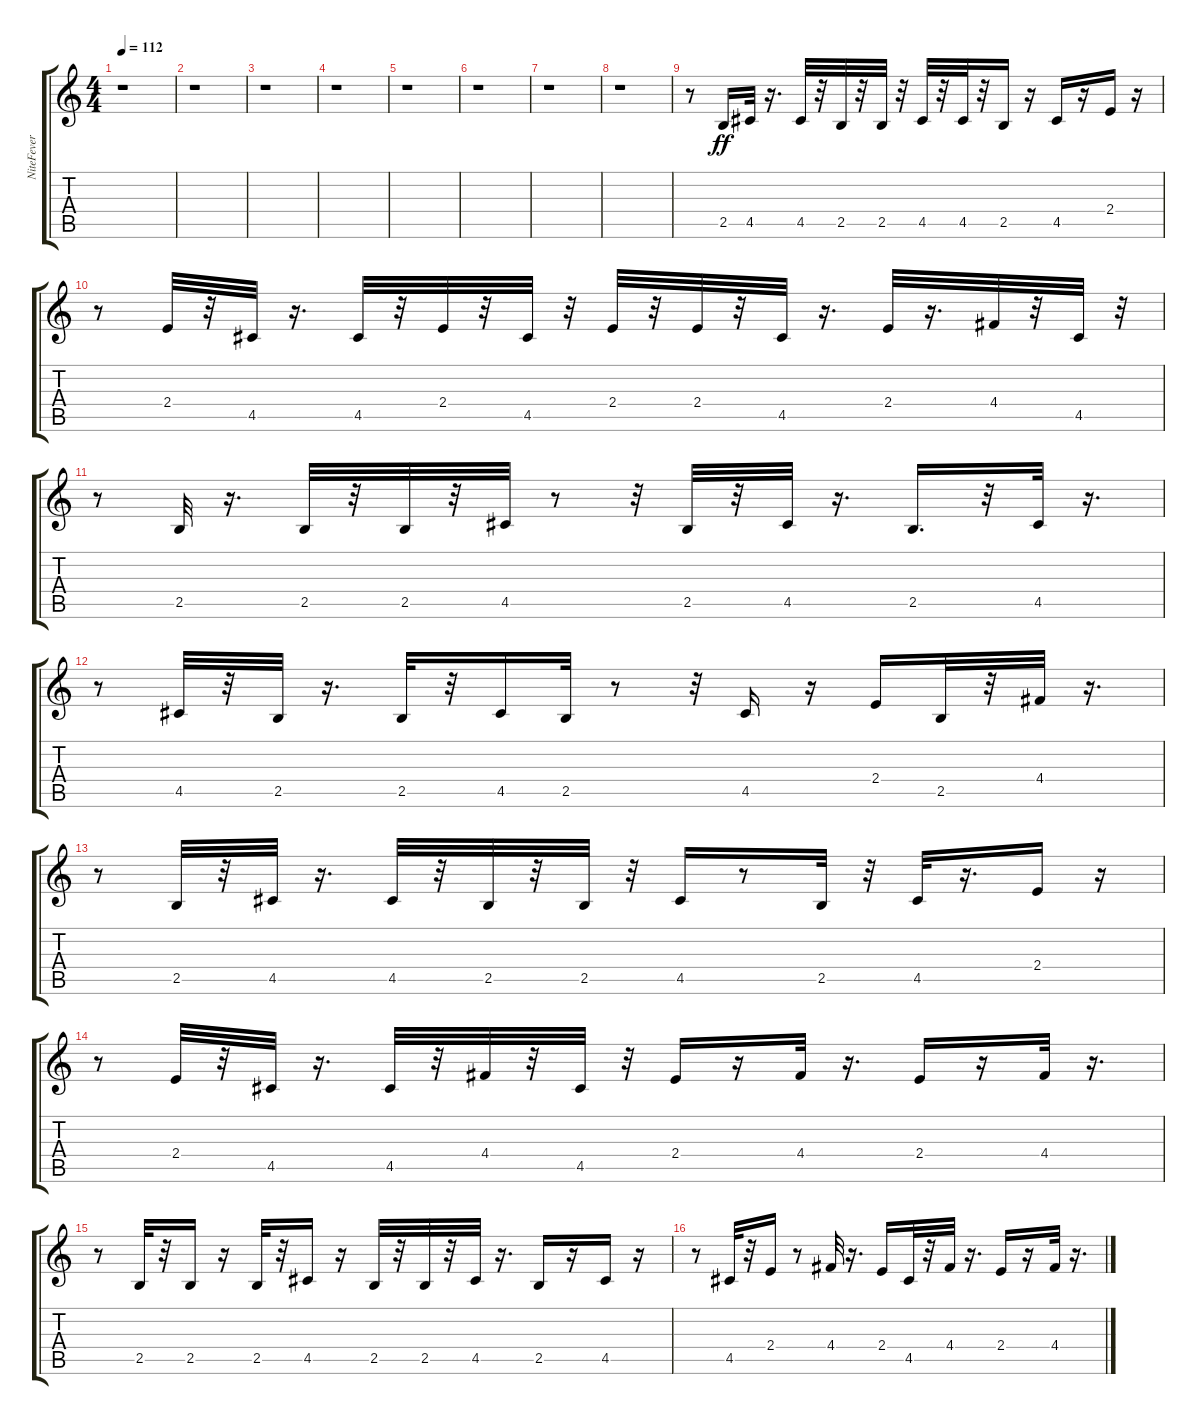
\track ("NiteFever         6 " "NiteFever ") {solo instrument electricguitarmuted}
\staff {score tabs}
\tuning (E4 B3 G3 D3 A2 E2) {hide}
\ts (4 4)
\tempo 112
\clef g2
\ks c
r.1{dy ff} |
r.1 |
r.1 |
r.1 |
r.1 |
r.1 |
r.1 |
r.1 |
r.8 2.5.16 4.5.32 r.16{d} 4.5.32 r.32 2.5.32 r.32 2.5.32 r.32 4.5.32 r.32 4.5.32 r.32 2.5.16 r.16 4.5.16 r.16 2.4.16 r.16 |
r.8 2.4.32 r.32 4.5.32 r.16{d} 4.5.32 r.32 2.4.32 r.32 4.5.32 r.32 2.4.32 r.32 2.4.32 r.32 4.5.32 r.16{d} 2.4.32 r.16{d} 4.4.32 r.32 4.5.32 r.32 |
r.8 2.5.32 r.16{d} 2.5.32 r.32 2.5.32 r.32 4.5.32 r.8 r.32 2.5.32 r.32 4.5.32 r.16{d} 2.5.16{d} r.32 4.5.32 r.16{d} |
r.8 4.5.32 r.32 2.5.32 r.16{d} 2.5.32 r.32 4.5.16 2.5.32 r.8 r.32 4.5.16 r.16 2.4.16 2.5.32 r.32 4.4.32 r.16{d} |
r.8 2.5.32 r.32 4.5.32 r.16{d} 4.5.32 r.32 2.5.32 r.32 2.5.32 r.32 4.5.16 r.8 2.5.32 r.32 4.5.32 r.16{d} 2.4.16 r.16 |
r.8 2.4.32 r.32 4.5.32 r.16{d} 4.5.32 r.32 4.4.32 r.32 4.5.32 r.32 2.4.16 r.16 4.4.32 r.16{d} 2.4.16 r.16 4.4.32 r.16{d} |
r.8 2.5.32 r.32 2.5.16 r.16 2.5.32 r.32 4.5.16 r.16 2.5.32 r.32 2.5.32 r.32 4.5.32 r.16{d} 2.5.16 r.16 4.5.16 r.16 |
r.8 4.5.32 r.32 2.4.16 r.8 4.4.32 r.16{d} 2.4.16 4.5.32 r.32 4.4.32 r.16{d} 2.4.16 r.16 4.4.32 r.16{d}
